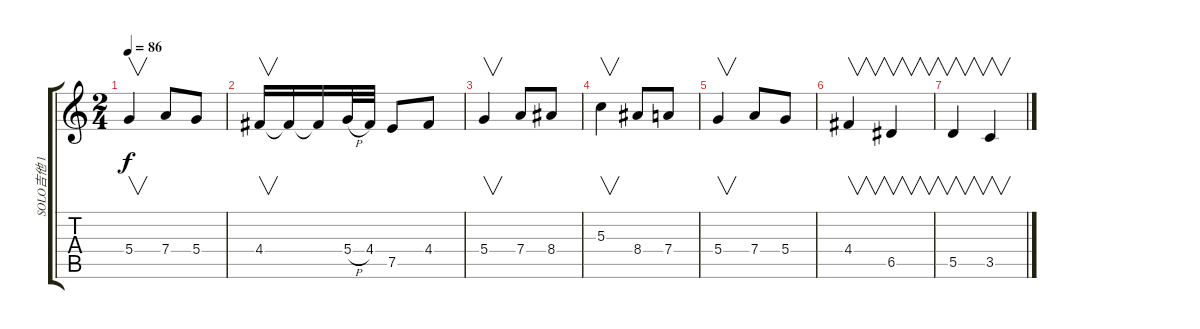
\track ("SOLO吉他 1" "SOLO吉他 1") {instrument distortionguitar}
\staff {score tabs}
\tuning (E4 B3 G3 D3 A2 E2) {hide}
\ts (2 4)
\tempo 86
\clef g2
\ks c
5.4.4{v dy f} 7.4.8 5.4.8 |
4.4.16{v} 4.4{t}.16 4.4{t}.16 5.4{h}.32 4.4.32 7.5.8 4.4.8 |
5.4.4{v} 7.4.8 8.4.8 |
5.3.4{v} 8.4.8 7.4.8 |
5.4.4{v} 7.4.8 5.4.8 |
4.4.4{v} 6.5.4{v} |
5.5.4{v} 3.5.4{v}
